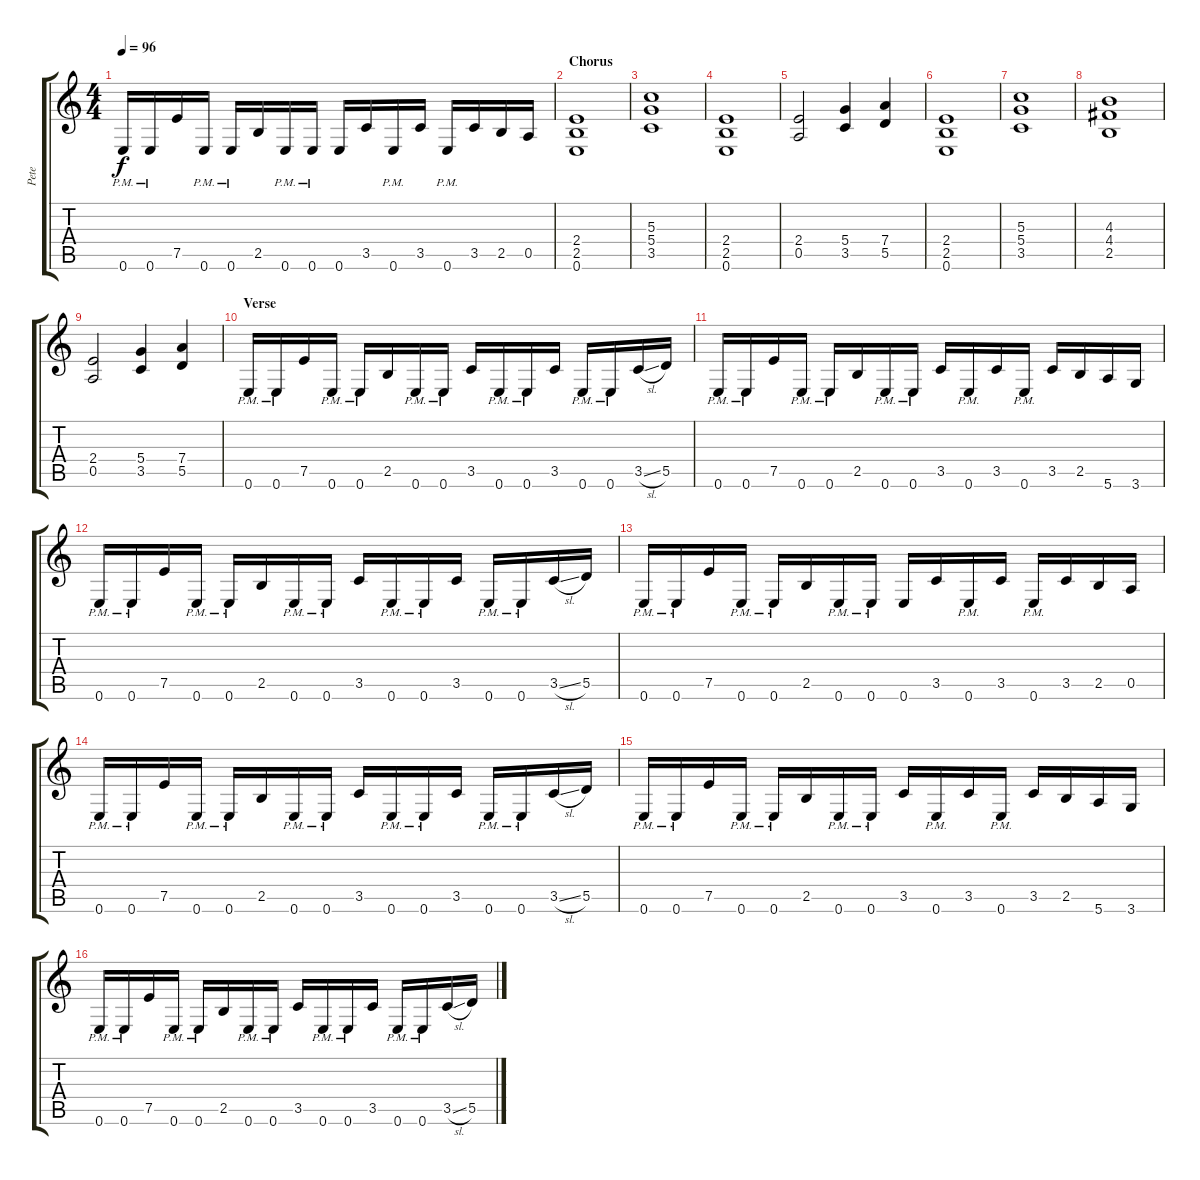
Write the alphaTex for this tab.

\track ("Pete" "Pete") {instrument distortionguitar}
\staff {score tabs}
\tuning (E4 B3 G3 D3 A2 E2) {hide}
\ts (4 4)
\tempo 96
\clef g2
\ks c
0.6{pm}.16{dy f} 0.6{pm}.16 7.5.16 0.6{pm}.16 0.6{pm}.16 2.5.16 0.6{pm}.16 0.6{pm}.16 0.6.16 3.5.16 0.6{pm}.16 3.5.16 0.6{pm}.16 3.5.16 2.5.16 0.5.16 |
\section ("" "Chorus")
(2.4 2.5 0.6).1 |
(5.3 5.4 3.5).1 |
(2.4 2.5 0.6).1 |
(2.4 0.5).2 (5.4 3.5).4 (7.4 5.5).4 |
(2.4 2.5 0.6).1 |
(5.3 5.4 3.5).1 |
(4.3 4.4 2.5).1 |
(2.4 0.5).2 (5.4 3.5).4 (7.4 5.5).4 |
\section ("" "Verse")
0.6{pm}.16 0.6{pm}.16 7.5.16 0.6{pm}.16 0.6{pm}.16 2.5.16 0.6{pm}.16 0.6{pm}.16 3.5.16 0.6{pm}.16 0.6{pm}.16 3.5.16 0.6{pm}.16 0.6{pm}.16 3.5{sl}.16 5.5.16 |
0.6{pm}.16 0.6{pm}.16 7.5.16 0.6{pm}.16 0.6{pm}.16 2.5.16 0.6{pm}.16 0.6{pm}.16 3.5.16 0.6{pm}.16 3.5.16 0.6{pm}.16 3.5.16 2.5.16 5.6.16 3.6.16 |
0.6{pm}.16 0.6{pm}.16 7.5.16 0.6{pm}.16 0.6{pm}.16 2.5.16 0.6{pm}.16 0.6{pm}.16 3.5.16 0.6{pm}.16 0.6{pm}.16 3.5.16 0.6{pm}.16 0.6{pm}.16 3.5{sl}.16 5.5.16 |
0.6{pm}.16 0.6{pm}.16 7.5.16 0.6{pm}.16 0.6{pm}.16 2.5.16 0.6{pm}.16 0.6{pm}.16 0.6.16 3.5.16 0.6{pm}.16 3.5.16 0.6{pm}.16 3.5.16 2.5.16 0.5.16 |
0.6{pm}.16 0.6{pm}.16 7.5.16 0.6{pm}.16 0.6{pm}.16 2.5.16 0.6{pm}.16 0.6{pm}.16 3.5.16 0.6{pm}.16 0.6{pm}.16 3.5.16 0.6{pm}.16 0.6{pm}.16 3.5{sl}.16 5.5.16 |
0.6{pm}.16 0.6{pm}.16 7.5.16 0.6{pm}.16 0.6{pm}.16 2.5.16 0.6{pm}.16 0.6{pm}.16 3.5.16 0.6{pm}.16 3.5.16 0.6{pm}.16 3.5.16 2.5.16 5.6.16 3.6.16 |
0.6{pm}.16 0.6{pm}.16 7.5.16 0.6{pm}.16 0.6{pm}.16 2.5.16 0.6{pm}.16 0.6{pm}.16 3.5.16 0.6{pm}.16 0.6{pm}.16 3.5.16 0.6{pm}.16 0.6{pm}.16 3.5{sl}.16 5.5.16
